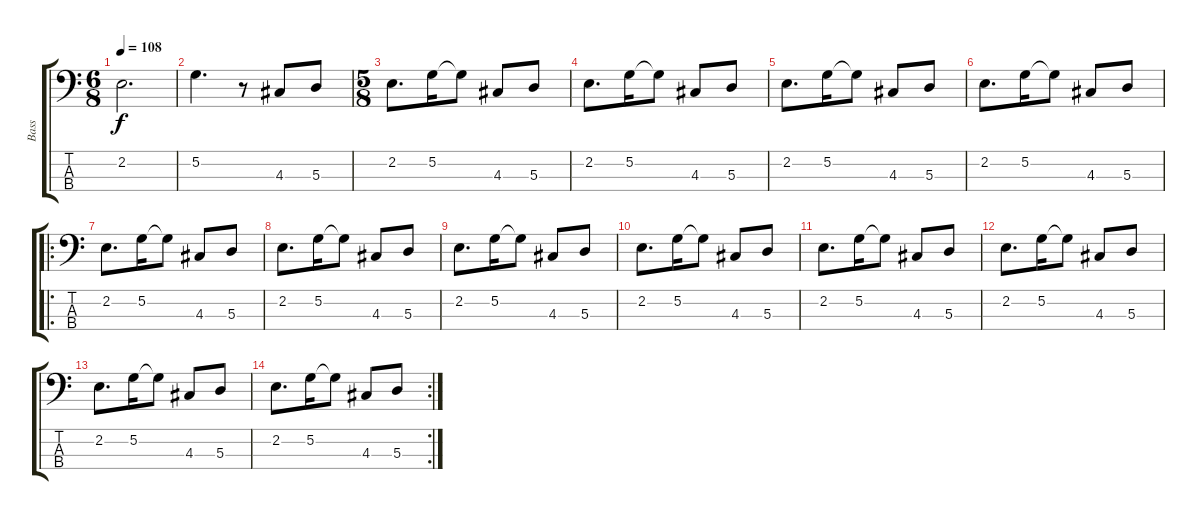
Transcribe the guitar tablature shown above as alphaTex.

\track ("Bass" "Bass") {instrument acousticguitarnylon}
\staff {score tabs}
\tuning (G2 D2 A1 E1) {hide}
\ts (6 8)
\tempo 108
\clef f4
\ks c
2.2.2{d dy f} |
5.2.4{d} r.8 4.3.8 5.3.8 |
\ts (5 8)
2.2.8{d} 5.2.16 5.2{t}.8 4.3.8 5.3.8 |
2.2.8{d} 5.2.16 5.2{t}.8 4.3.8 5.3.8 |
2.2.8{d} 5.2.16 5.2{t}.8 4.3.8 5.3.8 |
2.2.8{d} 5.2.16 5.2{t}.8 4.3.8 5.3.8 |
\ro
2.2.8{d} 5.2.16 5.2{t}.8 4.3.8 5.3.8 |
2.2.8{d} 5.2.16 5.2{t}.8 4.3.8 5.3.8 |
2.2.8{d} 5.2.16 5.2{t}.8 4.3.8 5.3.8 |
2.2.8{d} 5.2.16 5.2{t}.8 4.3.8 5.3.8 |
2.2.8{d} 5.2.16 5.2{t}.8 4.3.8 5.3.8 |
2.2.8{d} 5.2.16 5.2{t}.8 4.3.8 5.3.8 |
2.2.8{d} 5.2.16 5.2{t}.8 4.3.8 5.3.8 |
\rc 2
2.2.8{d} 5.2.16 5.2{t}.8 4.3.8 5.3.8
